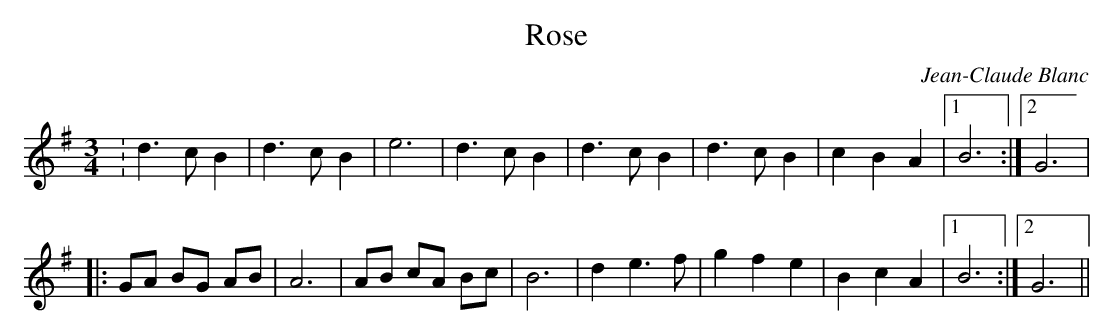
X:1
T:Rose
C:Jean-Claude Blanc
L:1/4
M:3/4
K:G
:d>cB|d>cB|e3|d>cB|d>cB|d>cB|cBA|1B3:|2G3|
|:G/A/ B/G/ A/B/|A3|A/B/ c/A/ B/c/|B3|de>f|gfe|BcA|1B3:|2G3||
